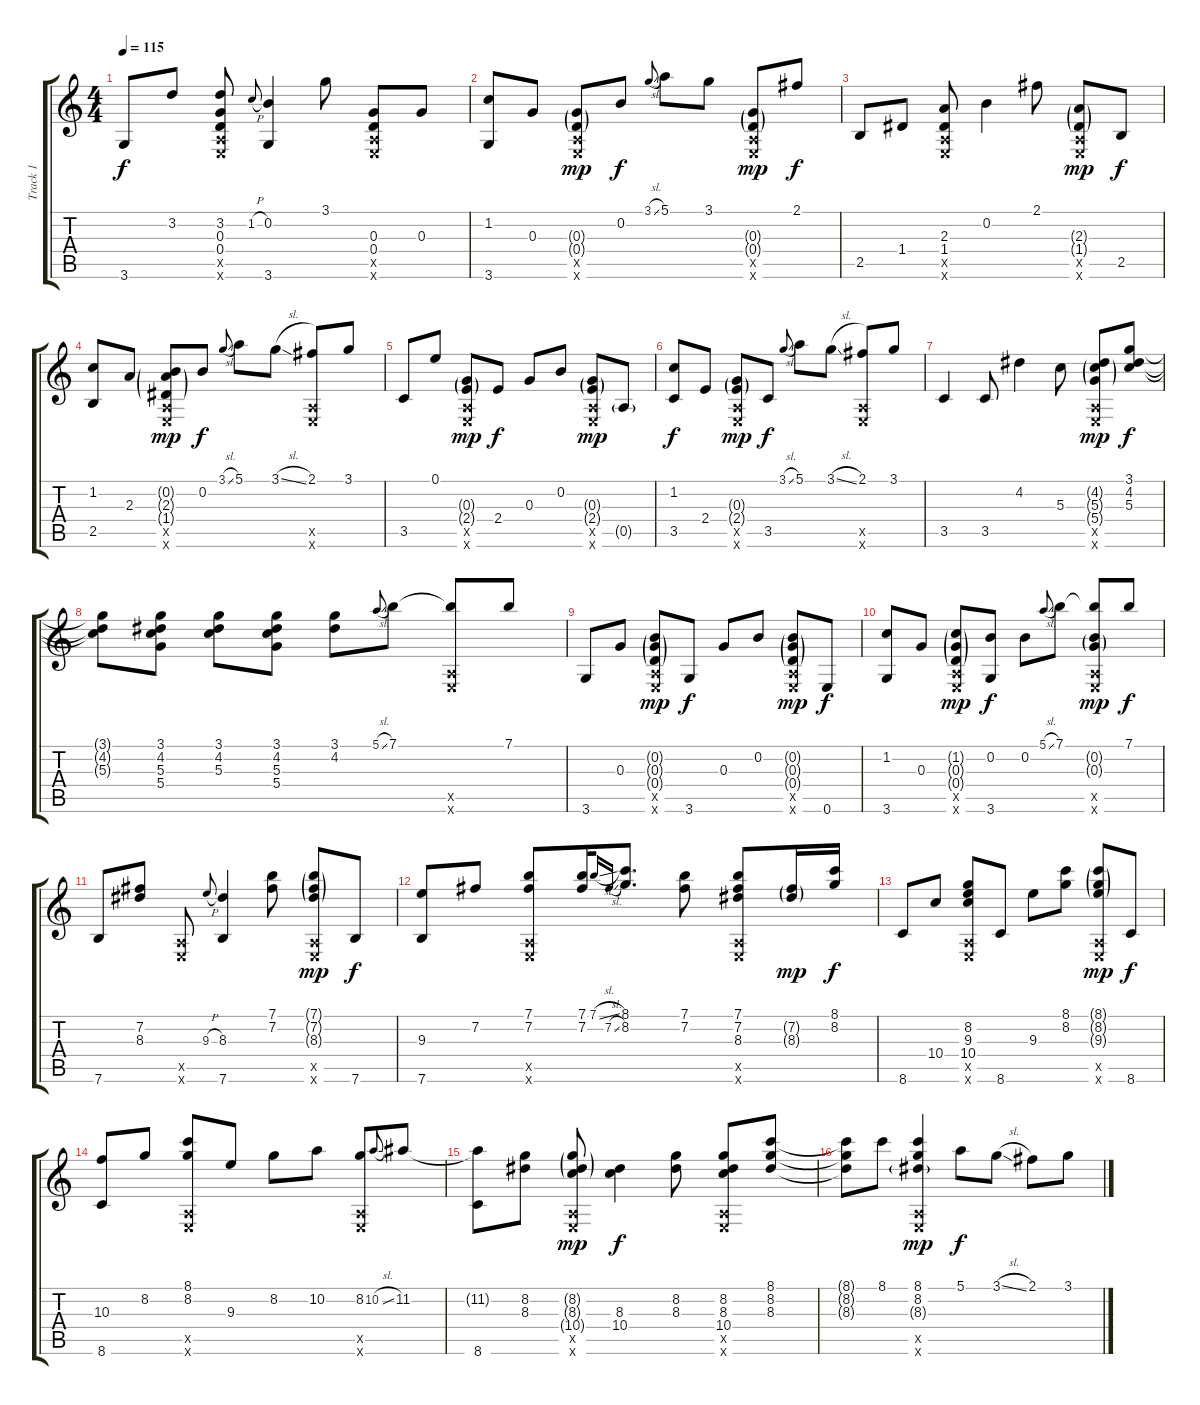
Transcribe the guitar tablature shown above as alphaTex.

\track ("Track 1" "Track 1") {instrument acousticguitarsteel}
\staff {score tabs}
\tuning (E4 B3 G3 D3 A2 E2) {hide}
\ts (4 4)
\tempo 115
\clef g2
\ks c
3.6.8{dy f} 3.2.8 (3.2 0.3 0.4 0.5{x} 0.6{x}).8 1.2{h}.8{gr onbeat} (0.2 3.6).4 3.1.8 (0.3 0.4 0.5{x} 0.6{x}).8 0.3.8 |
(1.2 3.6).8 0.3.8 (0.3{g} 0.4{g} 0.5{x} 0.6{x}).8{dy mp} 0.2.8{dy f} 3.1{sl}.8{gr onbeat} 5.1.8 3.1.8 (0.3{g} 0.4{g} 0.5{x} 0.6{x}).8{dy mp} 2.1.8{dy f} |
2.5.8 1.4.8 (2.3 1.4 0.5{x} 0.6{x}).8 0.2.4 2.1.8 (2.3{g} 1.4{g} 0.5{x} 0.6{x}).8{dy mp} 2.5.8{dy f} |
(1.2 2.5).8 2.3.8 (0.2{g} 2.3{g} 1.4{g} 0.5{x} 0.6{x}).8{dy mp} 0.2.8{dy f} 3.1{sl}.8{gr onbeat} 5.1.8 3.1{sl}.8 (2.1 0.5{x} 0.6{x}).8 3.1.8 |
3.5.8 0.1.8 (0.3{g} 2.4{g} 0.5{x} 0.6{x}).8{dy mp} 2.4.8{dy f} 0.3.8 0.2.8 (0.3{g} 2.4{g} 0.5{x} 0.6{x}).8{dy mp} 0.5{g}.8 |
(1.2 3.5).8{dy f} 2.4.8 (0.3{g} 2.4{g} 0.5{x} 0.6{x}).8{dy mp} 3.5.8{dy f} 3.1{sl}.8{gr onbeat} 5.1.8 3.1{sl}.8 (2.1 0.5{x} 0.6{x}).8 3.1.8 |
3.5.4 3.5.8 4.2.4 5.3.8 (4.2{g} 5.3{g} 5.4{g} 0.5{x} 0.6{x}).8{dy mp} (3.1 4.2 5.3).8{dy f} |
(3.1{t} 4.2{t} 5.3{t}).8 (3.1 4.2 5.3 5.4).8 (3.1 4.2 5.3).8 (3.1 4.2 5.3 5.4).8 (3.1 4.2).8 5.1{sl}.8{gr onbeat} 7.1.8 (7.1{t} 0.5{x} 0.6{x}).8 7.1.8 |
3.6.8 0.3.8 (0.2{g} 0.3{g} 0.4{g} 0.5{x} 0.6{x}).8{dy mp} 3.6.8{dy f} 0.3.8 0.2.8 (0.2{g} 0.3{g} 0.4{g} 0.5{x} 0.6{x}).8{dy mp} 0.6.8{dy f} |
(1.2 3.6).8 0.3.8 (1.2{g} 0.3{g} 0.4{g} 0.5{x} 0.6{x}).8{dy mp} (0.2 3.6).8{dy f} 0.2.8 5.1{sl}.8{gr onbeat} 7.1.8 (7.1{t} 0.2{g} 0.3{g} 0.5{x} 0.6{x}).8{dy mp} 7.1.8{dy f} |
7.6.8 (7.2 8.3).8 (0.5{x} 0.6{x}).8 9.3{h}.8{gr onbeat} (8.3 7.6).4 (7.1 7.2).8 (7.1{g} 7.2{g} 8.3{g} 0.5{x} 0.6{x}).8{dy mp} 7.6.8{dy f} |
(9.3 7.6).8 7.2.8 (7.1 7.2 0.5{x} 0.6{x}).8 (7.1 7.2).16 7.1{sl}.16{gr onbeat} 7.2{sl}.16{gr onbeat} (8.1 8.2).8{d} (7.1 7.2).8 (7.1 7.2 8.3 0.5{x} 0.6{x}).8 (7.2{g} 8.3{g}).16{dy mp} (8.1 8.2).16{dy f} |
8.6.8 10.4.8 (8.2 9.3 10.4 0.5{x} 0.6{x}).8 8.6.8 9.3.8 (8.1 8.2).8 (8.1{g} 8.2{g} 9.3{g} 0.5{x} 0.6{x}).8{dy mp} 8.6.8{dy f} |
(10.3 8.6).8 8.2.8 (8.1 8.2 0.5{x} 0.6{x}).8 9.3.8 8.2.8 10.2.8 (8.2 0.5{x} 0.6{x}).8 10.2{sl}.8{gr onbeat} 11.2.8 |
(11.2{t} 8.6).8 (8.2 8.3).8 (8.2{g} 8.3{g} 10.4{g} 0.5{x} 0.6{x}).8{dy mp} (8.3 10.4).4{dy f} (8.2 8.3).8 (8.2 8.3 10.4 0.5{x} 0.6{x}).8 (8.1 8.2 8.3).8 |
(8.1{t} 8.2{t} 8.3{t}).8 8.1.8 (8.1 8.2 8.3{g} 0.5{x} 0.6{x}).4{dy mp} 5.1.8{dy f} 3.1{sl}.8 2.1.8 3.1.8
